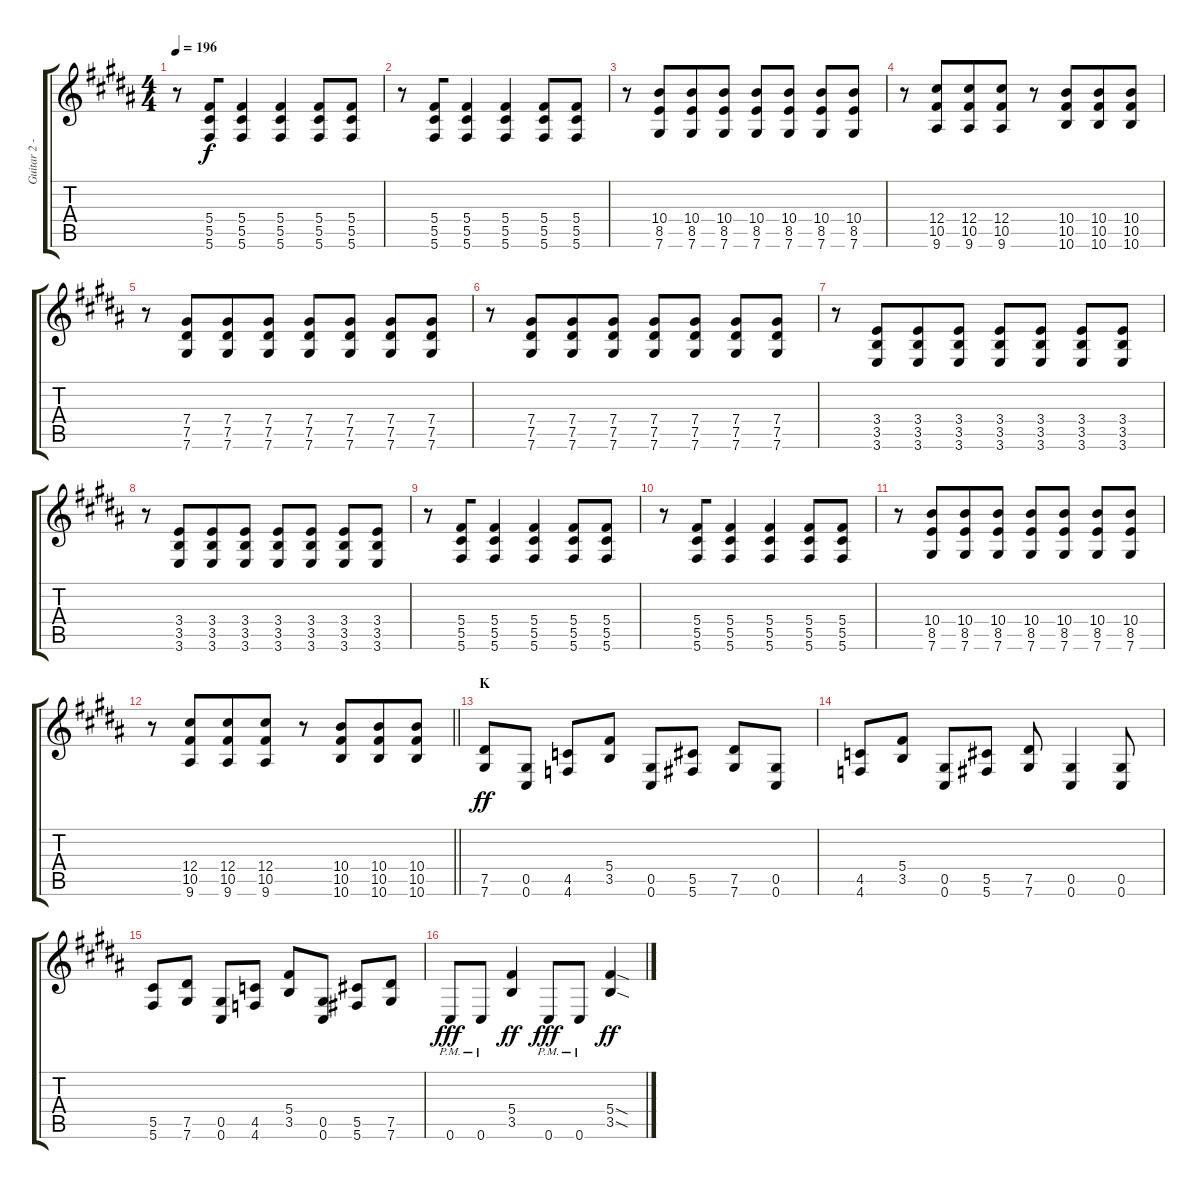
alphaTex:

\track ("Guitar 2 - Sunao" "Guitar 2 -") {instrument distortionguitar}
\staff {score tabs}
\tuning (Eb4 Bb3 Gb3 Db3 Ab2 Db2) {hide}
\ts (4 4)
\tempo 196
\clef g2
\ks b
r.8{dy f} (5.4 5.5 5.6).8{beam merge} (5.4 5.5 5.6).4{beam merge} (5.4 5.5 5.6).4{beam merge} (5.4 5.5 5.6).8{beam merge} (5.4 5.5 5.6).8 |
r.8 (5.4 5.5 5.6).8{beam merge} (5.4 5.5 5.6).4{beam merge} (5.4 5.5 5.6).4{beam merge} (5.4 5.5 5.6).8{beam merge} (5.4 5.5 5.6).8 |
r.8 (10.4 8.5 7.6).8{beam merge} (10.4 8.5 7.6).8 (10.4 8.5 7.6).8 (10.4 8.5 7.6).8 (10.4 8.5 7.6).8 (10.4 8.5 7.6).8 (10.4 8.5 7.6).8 |
r.8 (12.4 10.5 9.6).8{beam merge} (12.4 10.5 9.6).8 (12.4 10.5 9.6).8 r.8 (10.4 10.5 10.6).8{beam merge} (10.4 10.5 10.6).8 (10.4 10.5 10.6).8 |
r.8 (7.4 7.5 7.6).8{beam merge} (7.4 7.5 7.6).8 (7.4 7.5 7.6).8 (7.4 7.5 7.6).8 (7.4 7.5 7.6).8 (7.4 7.5 7.6).8 (7.4 7.5 7.6).8 |
r.8 (7.4 7.5 7.6).8{beam merge} (7.4 7.5 7.6).8 (7.4 7.5 7.6).8 (7.4 7.5 7.6).8 (7.4 7.5 7.6).8 (7.4 7.5 7.6).8 (7.4 7.5 7.6).8 |
r.8 (3.4 3.5 3.6).8{beam merge} (3.4 3.5 3.6).8 (3.4 3.5 3.6).8 (3.4 3.5 3.6).8 (3.4 3.5 3.6).8 (3.4 3.5 3.6).8 (3.4 3.5 3.6).8 |
r.8 (3.4 3.5 3.6).8{beam merge} (3.4 3.5 3.6).8 (3.4 3.5 3.6).8 (3.4 3.5 3.6).8 (3.4 3.5 3.6).8 (3.4 3.5 3.6).8 (3.4 3.5 3.6).8 |
r.8 (5.4 5.5 5.6).8{beam merge} (5.4 5.5 5.6).4{beam merge} (5.4 5.5 5.6).4{beam merge} (5.4 5.5 5.6).8{beam merge} (5.4 5.5 5.6).8 |
r.8 (5.4 5.5 5.6).8{beam merge} (5.4 5.5 5.6).4{beam merge} (5.4 5.5 5.6).4{beam merge} (5.4 5.5 5.6).8{beam merge} (5.4 5.5 5.6).8 |
r.8 (10.4 8.5 7.6).8{beam merge} (10.4 8.5 7.6).8 (10.4 8.5 7.6).8 (10.4 8.5 7.6).8 (10.4 8.5 7.6).8 (10.4 8.5 7.6).8 (10.4 8.5 7.6).8 |
\barLineRight lightlight
r.8 (12.4 10.5 9.6).8{beam merge} (12.4 10.5 9.6).8 (12.4 10.5 9.6).8 r.8 (10.4 10.5 10.6).8{beam merge} (10.4 10.5 10.6).8 (10.4 10.5 10.6).8 |
\section ("" "K")
(7.5 7.6).8{dy ff} (0.5 0.6).8 (4.5 4.6).8 (5.4 3.5).8 (0.5 0.6).8 (5.5 5.6).8 (7.5 7.6).8 (0.5 0.6).8 |
(4.5 4.6).8 (5.4 3.5).8 (0.5 0.6).8 (5.5 5.6).8 (7.5 7.6).8 (0.5 0.6).4 (0.5 0.6).8 |
(5.5 5.6).8 (7.5 7.6).8 (0.5 0.6).8 (4.5 4.6).8 (5.4 3.5).8 (0.5 0.6).8 (5.5 5.6).8 (7.5 7.6).8 |
0.6{pm}.8{dy fff} 0.6{pm}.8 (5.4 3.5).4{dy ff} 0.6{pm}.8{dy fff} 0.6{pm}.8 (5.4{sod} 3.5{sod}).4{dy ff}
